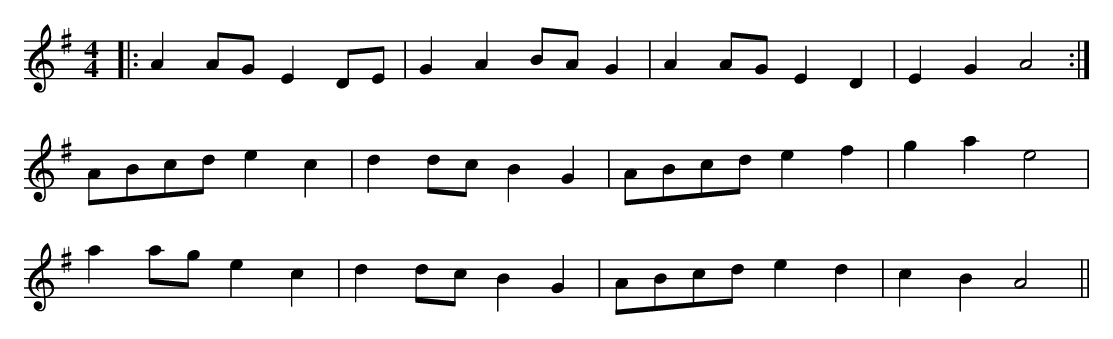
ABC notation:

X:1
M:4/4
K:Ador
|:A2AG E2DE|G2A2 BAG2|A2AG E2D2|E2G2 A4:|
ABcd e2c2|d2dc B2G2|ABcd e2f2|g2a2 e4|
a2ag e2c2|d2dc B2G2|ABcd e2d2|c2B2 A4||
